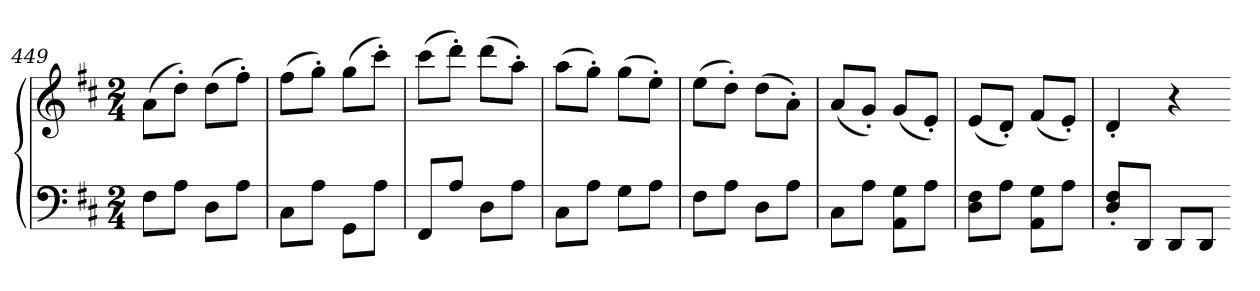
**kern	**kern
*part1	*part1
*staff2	*staff1
*clefF4	*clefG2
*k[f#c#]	*k[f#c#]
*D:	*D:
*M2/4	*M2/4
=449	=449
8F#L	(8aL
8AJ	8dd'J)
8DL	(8ddL
8AJ	8ff#'J)
=450	=450
8C#L	(8ff#L
8AJ	8gg'J)
8GGL	(8ggL
8AJ	8ccc#'J)
=451	=451
8FF#L	(8ccc#L
8AJ	8ddd'J)
8DL	(8dddL
8AJ	8aa'J)
=452	=452
8C#L	(8aaL
8AJ	8gg'J)
8GL	(8ggL
8AJ	8ee'J)
=453	=453
8F#L	(8eeL
8AJ	8dd'J)
8DL	(8ddL
8AJ	8a'J)
=454	=454
8C#L	(8aL
8AJ	8g'J)
8AA 8GL	(8gL
8AJ	8e'J)
=455	=455
8D 8F#L	(8eL
8AJ	8d'J)
8AA 8GL	(8f#L
8AJ	8e'J)
=456	=456
8D' 8F#'L	4d'
8DDJ	.
8DDL	4r
8DDJ	.
=-	=-
*-	*-
